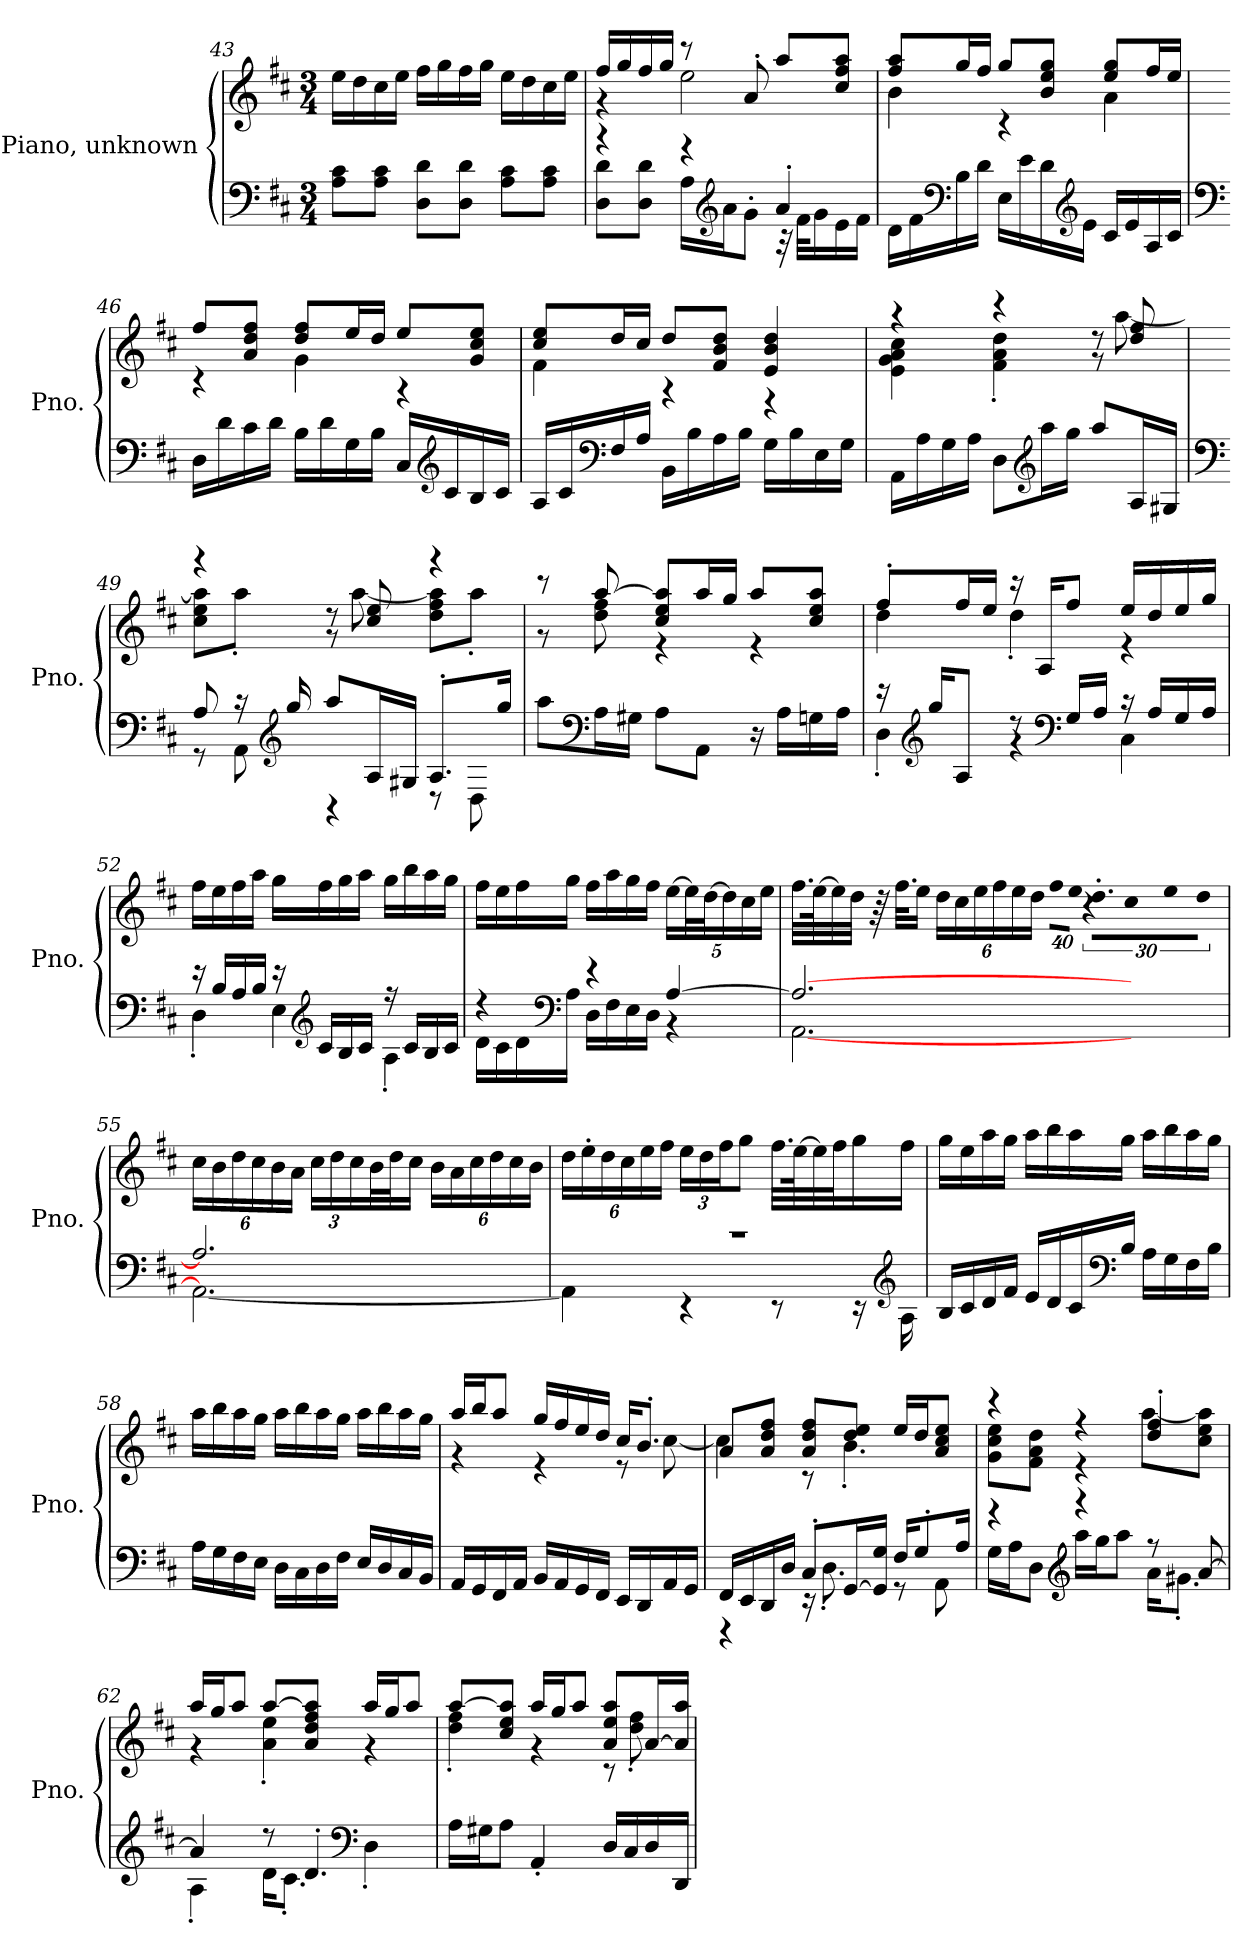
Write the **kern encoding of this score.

**kern	**kern
*part1	*part1
*staff2	*staff1
*I"Piano, unknown	*
*I'Pno.	*
!!LO:LB:g=z
*clefF4	*clefG2
*k[f#c#]	*k[f#c#]
*M3/4	*M3/4
=43	=43
8A\ 8c#\L	16ee\LL
.	16dd\
8A\ 8c#\J	16cc#\
.	16ee\JJ
8D\ 8d\L	16ff#\LL
.	16gg\
8D\ 8d\J	16ff#\
.	16gg\JJ
8A\ 8c#\L	16ee\LL
.	16dd\
8A\ 8c#\J	16cc#\
.	16ee\JJ
=44	=44
*^	*^
4r	8D\ 8d\L	16ff#/LL	4r
.	.	16gg/	.
.	8D\ 8d\J	16ff#/	.
.	.	16gg/JJ	.
4r	16A\LL	8r	2ee\
*clefG2	*	*	*
.	16a\J	.	.
.	8g'\J	8a'/	.
4a'/	32r	8aa/L	.
.	32f#\KLL	.	.
.	16g\	.	.
.	16e\	8cc#/ 8ff#/ 8aa/J	.
.	16f#\JJ	.	.
*v	*v	*	*
=45	=45	=45
16d\LL	8ff#/ 8aa/L	4b\
16f#\	.	.
*clefF4	*	*
16B\	16gg/L	.
16d\JJ	16ff#/JJ	.
16E\LL	8gg/L	4r
16e\	.	.
16d\	8b/ 8ee/ 8gg/J	.
*clefG2	*	*
16e\JJ	.	.
16c#/LL	8ee/ 8gg/L	4a\
16e/	.	.
16A/	16ff#/L	.
16c#/JJ	16ee/JJ	.
!!LO:LB:g=z	!!
=46	=46	=46
*clefF4	*	*
16D\LL	8ff#/L	4r
16d\	.	.
16c#\	8a/ 8dd/ 8ff#/J	.
16d\JJ	.	.
16B\LL	8dd/ 8ff#/L	4g\
16d\	.	.
16G\	16ee/L	.
16B\JJ	16dd/JJ	.
16C#/LL	8ee/L	4r
*clefG2	*	*
16c#/	.	.
16B/	8g/ 8cc#/ 8ee/J	.
16c#/JJ	.	.
=47	=47	=47
16A/LL	8cc#/ 8ee/L	4f#\
16c#/	.	.
*clefF4	*	*
16F#/	16dd/L	.
16A/JJ	16cc#/JJ	.
16BB\LL	8dd/L	4r
16B\	.	.
16A\	8f#/ 8b/ 8dd/J	.
16B\JJ	.	.
16G\LL	4e/ 4b/ 4dd/	4r
16B\	.	.
16E\	.	.
16G\JJ	.	.
=48	=48	=48
16AA\LL	4r	4e\ 4g\ 4a\ 4cc#\
16A\	.	.
16G\	.	.
16A\JJ	.	.
8D\L	4r	4f#\' 4a\' 4dd\'
*clefG2	*	*
16aa\L	.	.
16gg\JJ	.	.
8aa/L	8r	8r
16A/L	8dd/ 8ff#/	[8aa\
16G#X/JJ	.	.
!!LO:LB:g=z	!!
=49	=49	=49
*clefF4	*	*
*^	*	*
8A/	8r	4r	8cc#\ 8ee\ 8aa\]L
16r	8AA\	.	8aa'\J
*clefG2	*	*	*
16gg/	.	.	.
8aa/L	4r	8r	8r
16A/L	.	8cc#/ 8ee/	[8aa\
16G#X/JJ	.	.	.
8.A'/L	8r	4r	8dd\ 8ff#\ 8aa\]L
.	8D\	.	8aa'\J
16gg/Jk	.	.	.
*v	*v	*	*
=50	=50	=50
8aa\L	8r	8r
*clefF4	*	*
16A\L	[8aa/	8dd\ 8ff#\
16G#X\JJ	.	.
8A\L	8cc#/ 8ee/ 8aa/]L	4r
8AA\J	16aa/L	.
.	16gg/JJ	.
16r	8aa/L	4r
16A\LL	.	.
16Gn\	8cc#/ 8ee/ 8aa/J	.
16A\JJ	.	.
=51	=51	=51
*^	*	*
16r	4D'\	8ff#'/L	4dd\
*clefG2	*	*	*
16gg/KL	.	.	.
8A/J	.	16ff#/L	.
.	.	16ee/JJ	.
8r	4r	16r	4dd'\
.	.	16A/KL	.
*clefF4	*	*	*
16G/LL	.	8ff#/J	.
16A/JJ	.	.	.
16r	4C#\	16ee/LL	4r
16A/LL	.	16dd/	.
16G/	.	16ee/	.
16A/JJ	.	16gg/JJ	.
*	*	*v	*v
!!LO:LB:g=z
=52	=52	=52
16r	4D'\	16ff#\LL
16B/LL	.	16ee\
16A/	.	16ff#\
16B/JJ	.	16aa\JJ
16r	4E\	16gg\LL
*clefG2	*	*
16c#/LL	.	16ff#\
16B/	.	16gg\
16c#/JJ	.	16aa\JJ
16r	4A'\	16gg\LL
16c#/LL	.	16bb\
16B/	.	16aa\
16c#/JJ	.	16gg\JJ
=53	=53	=53
4r	16d\LL	16ff#\LL
.	16c#\	16ee\
.	16d\	16ff#\
*clefF4	*	*
.	16A\JJ	16gg\JJ
4r	16D\LL	16ff#\LL
.	16F#\	16aa\
.	16E\	16gg\
.	16D\JJ	16ff#\JJ
*	*	*Xbrackettup
[4A/	4r	[20ee\LL
.	.	40ee\L]
.	.	[40dd\J
.	.	20dd\]
.	.	20cc#\
.	.	20ee\JJ
!!LO:PB:g=z
=54	=54	=54
2.A/_	[2.AA\	32.ff#\LLL
.	.	[64ee\K
.	.	32ee\]
.	.	32dd\JJJ
.	.	64r
.	.	32.ff#\KLL
.	.	16ee\JJ
.	.	24dd\LL
.	.	24cc#\
.	.	24ee\
.	.	24ff#\
.	.	24ee\
.	.	24dd\JJ
*	*	*brackettup
!	!	!LO:N:vis=32
.	.	640%23ff#\LLL
!	!	!LO:N:vis=32
.	.	640%23ee\JJJ
!	!	!LO:N:vis=64
.	.	960%17r
!	!	!LO:N:vis=32.
.	.	1920%103dd'\LLL
!	!	!LO:N:vis=32
.	.	640%23cc#\
!	!	!LO:N:vis=32
.	.	640%23ee\
!	!	!LO:N:vis=32
.	.	640%23dd\JJJ
960ryy	960ryy	.
=55	=55	=55
*	*	*Xbrackettup
2.A/]	2.AA\_	24cc#\LL
.	.	24b\
.	.	24dd\
.	.	24cc#\
.	.	24b\
.	.	24a\JJ
.	.	24cc#\LL
.	.	24dd\
.	.	24cc#\
.	.	32b\L
.	.	32dd\J
.	.	16cc#\JJ
.	.	24b\LL
.	.	24a\
.	.	24cc#\
.	.	24dd\
.	.	24cc#\
.	.	24b\JJ
!!LO:LB:g=z
=56	=56	=56
2.r	4AA\]	24dd\LL
.	.	24ee'\
.	.	24dd\
.	.	24cc#\
.	.	24ee\
.	.	24ff#\JJ
.	4r	24ee\LL
.	.	24dd\
.	.	24ff#\J
.	.	8gg\J
.	8r	32.ff#\LLL
.	.	[64ee\K
.	.	32ee\]
.	.	32ff#\J
.	16r	16gg\
*clefG2	*	*
.	16A\	16ff#\JJ
*v	*v	*
=57	=57
16B/LL	16gg\LL
16c#/	16ee\
16d/	16aa\
16f#/JJ	16gg\JJ
16e/LL	16aa\LL
16d/	16bb\
16c#/	16aa\
*clefF4	*
16B/JJ	16gg\JJ
16A\LL	16aa\LL
16G\	16bb\
16F#\	16aa\
16B\JJ	16gg\JJ
!!LO:LB:g=z
=58	=58
16A\LL	16aa\LL
16G\	16bb\
16F#\	16aa\
16E\JJ	16gg\JJ
16D\LL	16aa\LL
16C#\	16bb\
16D\	16aa\
16F#\JJ	16gg\JJ
16E/LL	16aa\LL
16D/	16bb\
16C#/	16aa\
16BB/JJ	16gg\JJ
=59	=59
*	*^
16AA/LL	16aa/LL	4r
16GG/	16bb/J	.
16FF#/	8aa/J	.
16AA/JJ	.	.
16BB/LL	16gg/LL	4r
16AA/	16ff#/	.
16GG/	16ee/	.
16FF#/JJ	16dd/JJ	.
16EE/LL	16cc#/KL	8r
16DD/	8.b'/J	.
16AA/	.	[8cc#\
16GG/JJ	.	.
=60	=60	=60
*^	*	*
16FF#/LL	4r	8a/L	4cc#\]
16EE/	.	.	.
16DD/	.	8a/ 8dd/ 8ff#/J	.
16D/JJ	.	.	.
8C#'/L	16r	8a/ 8dd/ 8ff#/L	8r
.	8.D'\	.	.
[16GG/L	.	8dd/ 8ee/J	4.b'\
16GG/] 16G/JJ	.	.	.
16F#/KL	8r	16ee/LL	.
8G'/	.	16dd/J	.
.	8AA\	8a/ 8cc#/ 8ee/J	.
16A/Jk	.	.	.
!!LO:LB:g=z	!!
=61	=61	=61	=61
4r	16G\LL	4r	8g\ 8cc#\ 8ee\L
.	16A\J	.	.
.	8D\J	.	8f#\ 8a\ 8dd\J
*clefG2	*	*	*
4r	16aa\LL	4r	4r
.	16gg\J	.	.
.	8aa\J	.	.
8r	16a\KL	4dd/' 4ff#/'	[8aa\L
.	8.g#X'\J	.	.
[8a/	.	.	8cc#\ 8ee\ 8aa\]J
=62	=62	=62	=62
4a/]	4A'\	16aa/LL	4r
.	.	16gg/J	.
.	.	8aa/J	.
8r	16d\KL	[8aa/L	4a\' 4ee\'
.	8.c#'\J	.	.
4.d'/	.	8a/ 8dd/ 8ff#/ 8aa/]J	.
*clefF4	*	*	*
.	4D'\	16aa/LL	4r
.	.	16gg/J	.
.	.	8aa/J	.
*v	*v	*	*
=63	=63	=63
16A\LL	[8aa/L	4dd\' 4ff#\'
16G#X\J	.	.
8A\J	8cc#/ 8ee/ 8aa/]J	.
4AA'/	16aa/LL	4r
.	16gg/J	.
.	8aa/J	.
16D/LL	8a/ 8ee/ 8aa/L	8r
16C#/	.	.
16D/	[16a/L	8dd\' 8ff#\'
16DD/JJ	16a/] 16aa/JJ	.
*	*v	*v
=	=
*-	*-
